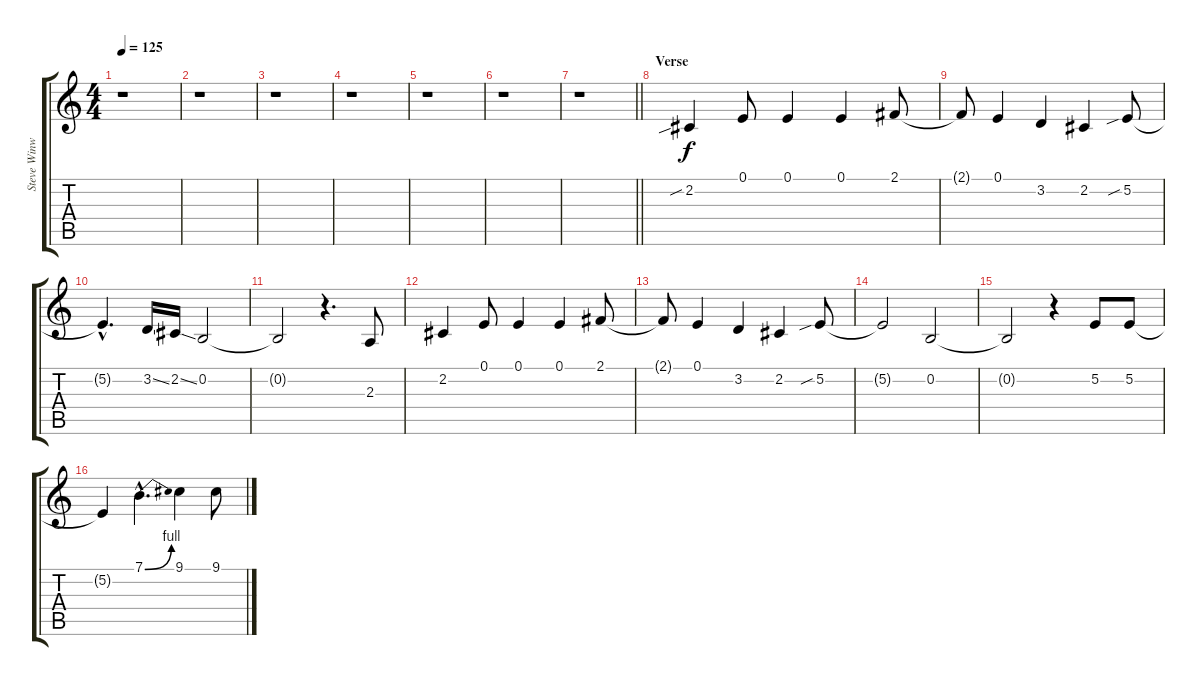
\track ("Steve Winwood (Voice)" "Steve Winw") {instrument sopranosax}
\staff {score tabs}
\tuning (E4 B3 G3 D3 A2 E2) {hide}
\ts (4 4)
\tempo 125
\clef g2
\ks c
r.1{dy f} |
r.1 |
r.1 |
r.1 |
r.1 |
r.1 |
\barLineRight lightlight
r.1 |
\section ("" "Verse")
2.2{sib}.4 0.1.8 0.1.4 0.1.4 2.1.8 |
2.1{t}.8 0.1.4 3.2.4 2.2.4 5.2{sib}.8 |
5.2{hac t}.4{d} 3.2{ss}.16 2.2{ss}.16 0.2.2 |
0.2{t}.2 r.4{d} 2.3.8 |
2.2.4 0.1.8 0.1.4 0.1.4 2.1.8 |
2.1{t}.8 0.1.4 3.2.4 2.2.4 5.2{sib}.8 |
5.2{t}.2 0.2.2 |
0.2{t}.2 r.4 5.2.8 5.2.8 |
5.2{t}.4 7.1{be (bend 0 0 60 4) hac}.4{d} 9.1.4 9.1.8
